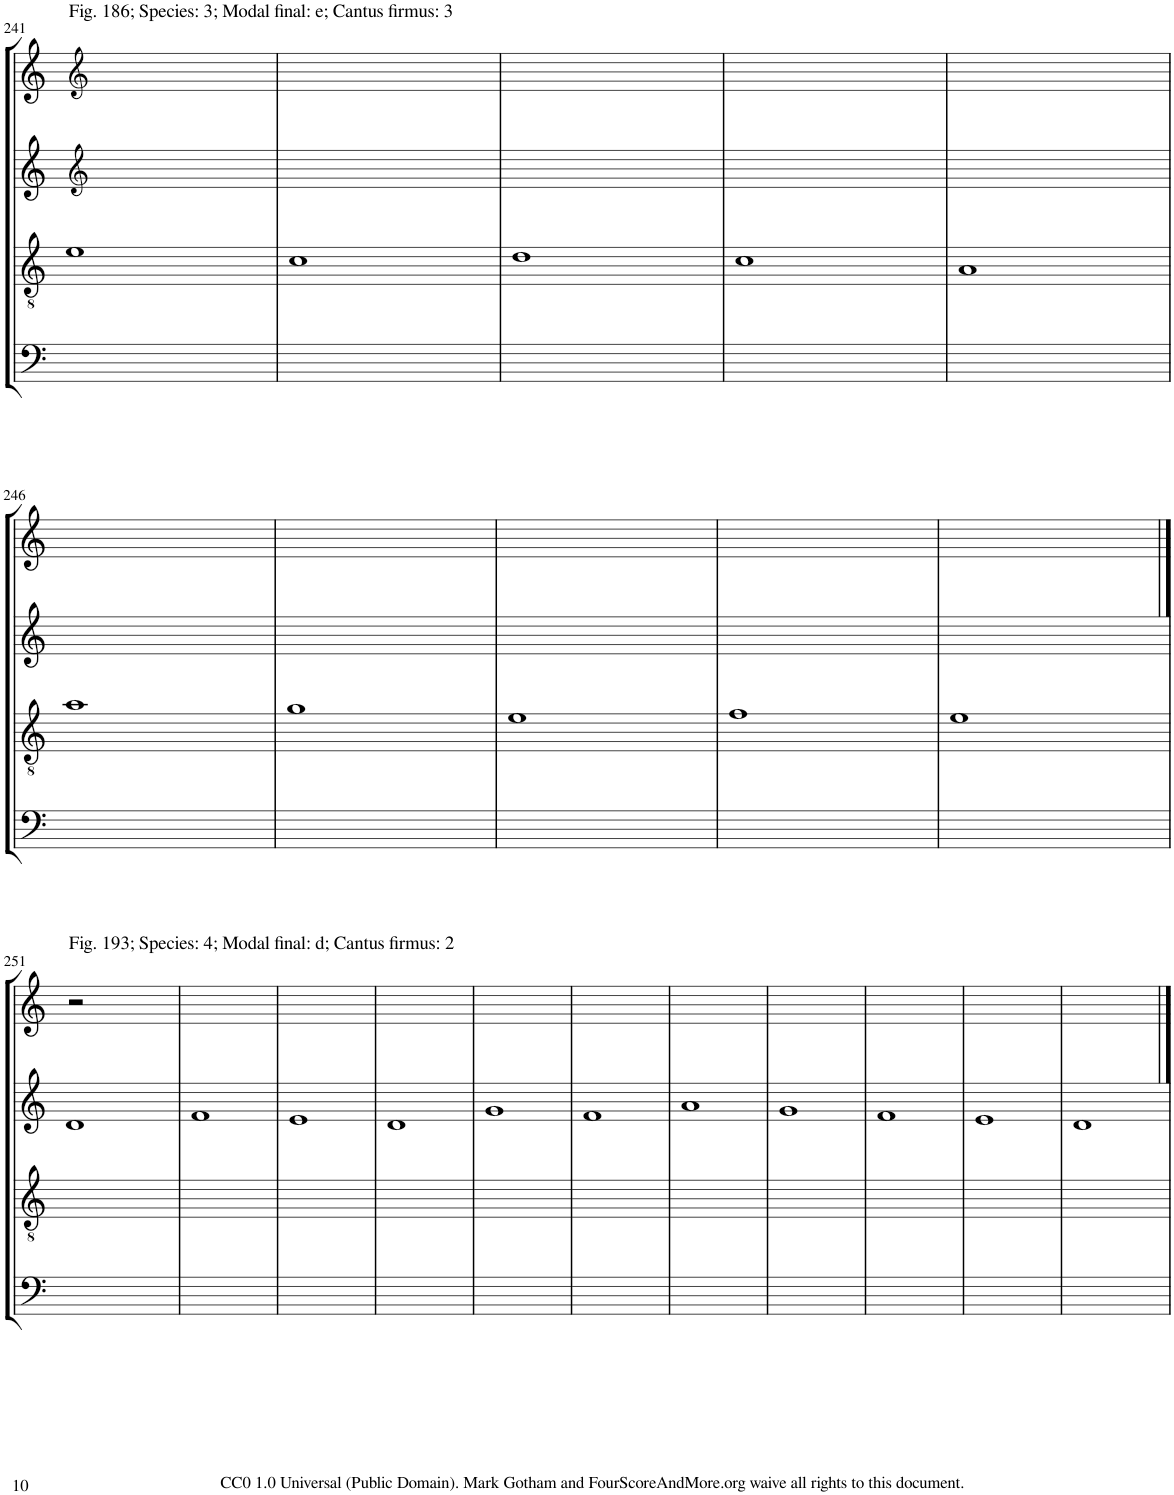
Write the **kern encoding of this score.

**kern	**kern	**kern	**kern
*part4	*part3	*part2	*part1
*staff4	*staff3	*staff2	*staff1
*I"Piano	*I"Piano	*I"Piano	*I"Piano
*I'Pno	*I'Pno	*I'Pno	*I'Pno
!!LO:PB:g=z
*clefF4	*clefGv2	*clefG2	*clefG2
*k[]	*k[]	*k[]	*k[]
*M4/4	*M4/4	*M4/4	*M4/4
=241	=241	=241	=241
!	!	!	!LO:TX:a:t=Fig. 186; Species&colon; 3; Modal final&colon; e; Cantus firmus&colon; 3
1ryy	1e	1ryy	1ryy
=242	=242	=242	=242
1ryy	1c	1ryy	1ryy
=243	=243	=243	=243
1ryy	1d	1ryy	1ryy
=244	=244	=244	=244
1ryy	1c	1ryy	1ryy
=245	=245	=245	=245
1ryy	1A	1ryy	1ryy
!!LO:LB:g=z
=246	=246	=246	=246
1ryy	1a	1ryy	1ryy
=247	=247	=247	=247
1ryy	1g	1ryy	1ryy
=248	=248	=248	=248
1ryy	1e	1ryy	1ryy
=249	=249	=249	=249
1ryy	1f	1ryy	1ryy
=250	=250	=250	=250
1ryy	1e	1ryy	1ryy
!!LO:LB:g=z
==251	==251	==251	==251
!	!	!	!LO:TX:a:t=Fig. 193; Species&colon; 4; Modal final&colon; d; Cantus firmus&colon; 2
1ryy	1ryy	1d	2r
.	.	.	2ryy
=252	=252	=252	=252
1ryy	1ryy	1f	1ryy
=253	=253	=253	=253
1ryy	1ryy	1e	1ryy
=254	=254	=254	=254
1ryy	1ryy	1d	1ryy
=255	=255	=255	=255
1ryy	1ryy	1g	1ryy
=256	=256	=256	=256
1ryy	1ryy	1f	1ryy
=257	=257	=257	=257
1ryy	1ryy	1a	1ryy
=258	=258	=258	=258
1ryy	1ryy	1g	1ryy
=259	=259	=259	=259
1ryy	1ryy	1f	1ryy
=260	=260	=260	=260
1ryy	1ryy	1e	1ryy
=261	=261	=261	=261
1ryy	1ryy	1d	1ryy
==	==	==	==
*-	*-	*-	*-
